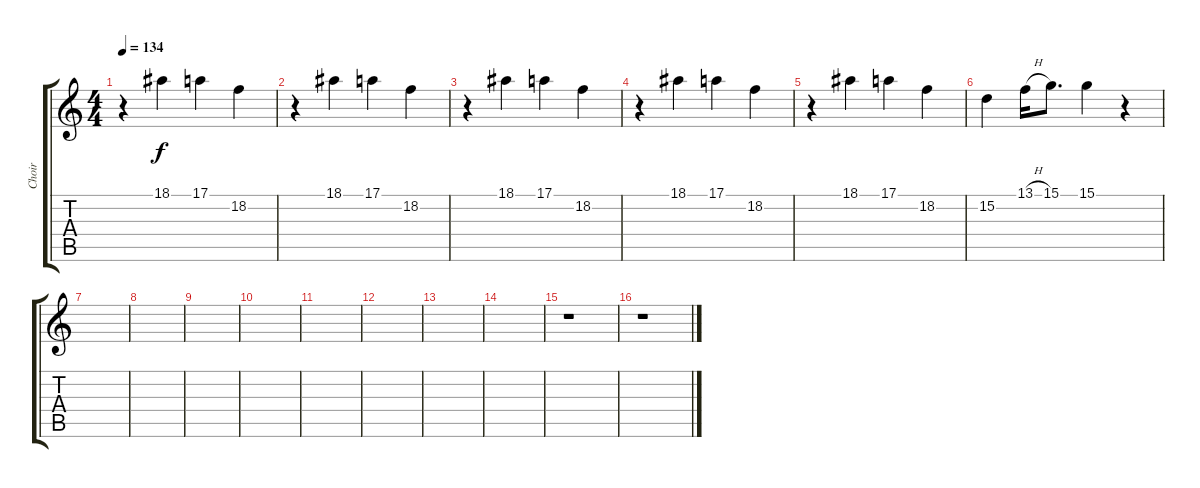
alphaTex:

\track ("Choir" "Choir") {instrument voiceoohs}
\staff {score tabs}
\tuning (E4 B3 G3 D3 A2 E2) {hide}
\ts (4 4)
\tempo 134
\clef g2
\ks c
r.4{dy f} 18.1.4{volume 16} 17.1.4 18.2.4 |
r.4 18.1.4{volume 16} 17.1.4 18.2.4 |
r.4 18.1.4{volume 16} 17.1.4 18.2.4 |
r.4 18.1.4{volume 16} 17.1.4 18.2.4 |
r.4 18.1.4{volume 16} 17.1.4 18.2.4 |
15.2.4 13.1{h}.16 15.1.8{d} 15.1.4 r.4 |
|
|
|
|
|
|
|
|
r.1 |
r.1
